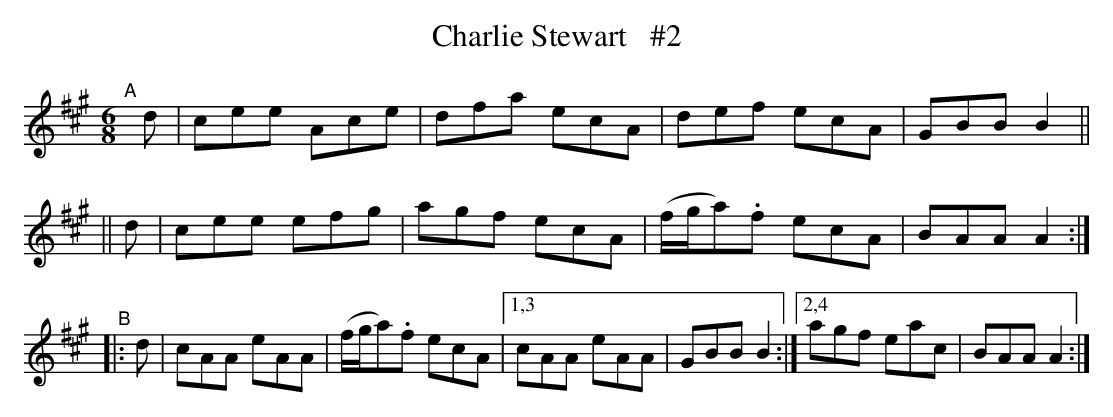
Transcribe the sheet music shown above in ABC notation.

X:1
T: Charlie Stewart   #2
M: 6/8
L: 1/8
K: A
"^A"\
[|]d | cee Ace | dfa ecA | def ecA | GBB B2 ||
|| d | cee efg | agf ecA | (f/g/a).f ecA | BAA A2 :|
"^B"\
|: d | cAA eAA | (f/g/a).f ecA |[1,3 cAA eAA | GBB B2 :|[2,4 agf eac | BAA A2 :|
